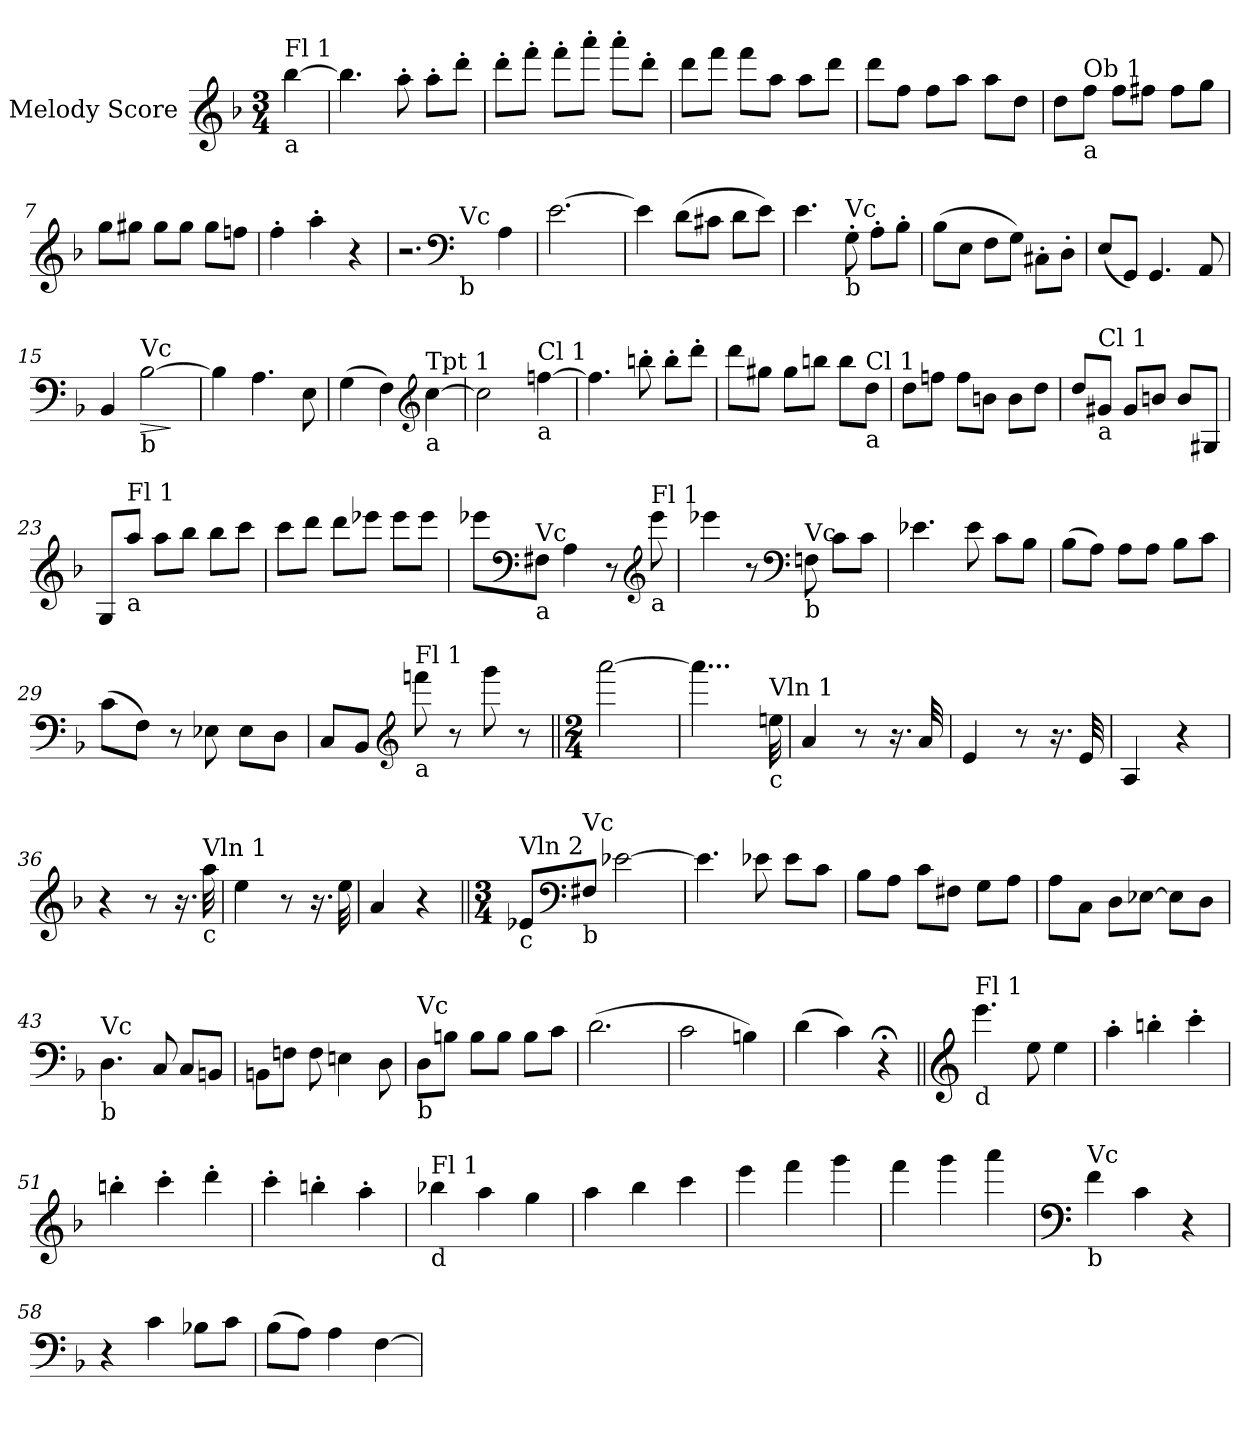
**kern	**dynam
*part1	*part1
*staff1	*staff1
*I"Melody Score	*
*k[b-]	*
*M3/4	*
*MM198	*
=1	=1
!LO:TX:a:t=Fl 1	!
!LO:TX:b:t=a	!
[4bb-\	.
=2	=2
4.bb-\]	.
8aa'\	.
8aa'\L	.
8ddd'\J	.
=3	=3
8ddd'\L	.
8fff'\J	.
8fff'\L	.
8aaa'\J	.
8aaa'\L	.
8ddd'\J	.
=4	=4
8ddd\L	.
8fff\J	.
8fff\L	.
8aa\J	.
8aa\L	.
8ddd\J	.
=5	=5
8ddd\L	.
8ff\J	.
8ff\L	.
8aa\J	.
8aa\L	.
8dd\J	.
=6	=6
8dd\L	.
!LO:TX:a:t=Ob 1	!
!LO:TX:b:t=a	!
8ff\J	.
8ff\L	.
8ff#X\J	.
8ff#\L	.
8gg\J	.
=7	=7
8gg\L	.
8gg#X\J	.
8gg#\L	.
8gg#\J	.
8gg#\L	.
8ffn\J	.
=8	=8
4ff'\	.
4aa'\	.
4r	.
=9	=9
*^	*
2.r	2ryy	.
*clefF4	*	*
!	!LO:TX:a:t=Vc	!
!	!LO:TX:b:t=b	!
.	2ryy	.
4A\	.	.
*v	*v	*
=10	=10
[2.e\	.
=11	=11
4e\]	.
(8d\L	.
8c#X\J	.
8d\L	.
8e\J)	.
=12	=12
4.e\	.
!LO:TX:a:t=Vc	!
!LO:TX:b:t=b	!
8G'\	.
8A'\L	.
8B-'\J	.
=13	=13
(8B-\L	.
8E\J	.
8F\L	.
8G\J)	.
8C#X'\L	.
8D'\J	.
=14	=14
(8E/L	.
8GG/J)	.
4.GG/	.
8AA/	.
=15	=15
4BB-/	.
!LO:TX:a:t=Vc	!
!LO:TX:b:t=b	!
!	!LO:HP:b
[2B-\	>
.	]
=16	=16
4B-\]	.
4.A\	.
8E\	.
=17	=17
(4G\	.
4F\)	.
*clefG2	*
!LO:TX:a:t=Tpt 1	!
!LO:TX:b:t=a	!
[4cc\	.
=18	=18
2cc\]	.
!LO:TX:a:t=Cl 1	!
!LO:TX:b:t=a	!
[4ffn\	.
=19	=19
4.ff\]	.
8bb'\	.
8bb'\L	.
8ddd'\J	.
=20	=20
8ddd\L	.
8gg#X\J	.
8gg#\L	.
8bb\J	.
8bb\L	.
!LO:TX:a:t=Cl 1	!
!LO:TX:b:t=a	!
8dd\J	.
=21	=21
8dd\L	.
8ffn\J	.
8ff\L	.
8b\J	.
8b\L	.
8dd\J	.
=22	=22
8dd/L	.
!LO:TX:a:t=Cl 1	!
!LO:TX:b:t=a	!
8g#X/J	.
8g#/L	.
8b/J	.
8b/L	.
8G#X/J	.
=23	=23
8G/L	.
!LO:TX:a:t=Fl 1	!
!LO:TX:b:t=a	!
8aa/J	.
8aa\L	.
8bb-\J	.
8bb-\L	.
8ccc\J	.
=24	=24
8ccc\L	.
8ddd\J	.
8ddd\L	.
8eee-X\J	.
8eee-\L	.
8eee-\J	.
=25	=25
8eee-X\L	.
*clefF4	*
!LO:TX:a:t=Vc	!
!LO:TX:b:t=a	!
8F#X\J	.
4A\	.
8r	.
*clefG2	*
!LO:TX:a:t=Fl 1	!
!LO:TX:b:t=a	!
8eee-\	.
=26	=26
4eee-X\	.
8r	.
*clefF4	*
!LO:TX:a:t=Vc	!
!LO:TX:b:t=b	!
8Fn\	.
8c\L	.
8c\J	.
=27	=27
4.e-X\	.
8e-\	.
8c\L	.
8B-\J	.
=28	=28
(8B-\L	.
8A\J)	.
8A\L	.
8A\J	.
8B-\L	.
8c\J	.
=29	=29
(8c\L	.
8F\J)	.
8r	.
8E-X\	.
8E-\L	.
8D\J	.
=30	=30
8C/L	.
8BB-/J	.
*clefG2	*
!LO:TX:a:t=Fl 1	!
!LO:TX:b:t=a	!
8fffn\	.
8r	.
8ggg\	.
8r	.
=31||	=31||
*M2/4	*
*MM88	*
[2aaa\	.
=32	=32
4...aaa\]	.
!LO:TX:a:t=Vln 1	!
!LO:TX:b:t=c	!
32een\	.
=33	=33
4a/	.
8r	.
16.r	.
32a/	.
=34	=34
4e/	.
8r	.
16.r	.
32e/	.
=35	=35
4A/	.
4r	.
=36	=36
4r	.
8r	.
16.r	.
!LO:TX:a:t=Vln 1	!
!LO:TX:b:t=c	!
32aa\	.
=37	=37
4ee\	.
8r	.
16.r	.
32ee\	.
=38	=38
4a/	.
4r	.
=39||	=39||
*M3/4	*
!LO:TX:a:t=Vln 2	!
!LO:TX:b:t=c	!
8e-X/L	.
*clefF4	*
!LO:TX:a:t=Vc	!
!LO:TX:b:t=b	!
8F#/J	.
[2e-X\	.
=40	=40
4.e-\]	.
8e-X\	.
8e-\L	.
8c\J	.
=41	=41
8B-\L	.
8A\J	.
8c\L	.
8F#X\J	.
8G\L	.
8A\J	.
=42	=42
8A\L	.
8C\J	.
8D\L	.
[8E-X\J	.
8E-\L]	.
8D\J	.
=43	=43
!LO:TX:a:t=Vc	!
!LO:TX:b:t=b	!
4.D\	.
8C/	.
8C/L	.
8BBn/J	.
=44	=44
8BBn\L	.
8Fn\J	.
8F\	.
4En\	.
8D\	.
=45	=45
!LO:TX:a:t=Vc	!
!LO:TX:b:t=b	!
8D\L	.
8Bn\J	.
8B\L	.
8B\J	.
8B\L	.
8c\J	.
=46	=46
(2.d\	.
=47	=47
2c\	.
4Bn\)	.
=48	=48
(4d\	.
4c\)	.
4r;<	.
=49||	=49||
*clefG2	*
!LO:TX:a:t=Fl 1	!
!LO:TX:b:t=d	!
4.eee\	.
8ee\	.
4ee\	.
=50	=50
4aa'\	.
4bbn'\	.
4ccc'\	.
=51	=51
4bbn'\	.
4ccc'\	.
4ddd'\	.
=52	=52
4ccc'\	.
4bbn'\	.
4aa'\	.
=53	=53
!LO:TX:a:t=Fl 1	!
!LO:TX:b:t=d	!
4bb-X\	.
4aa\	.
4gg\	.
=54	=54
4aa\	.
4bb-\	.
4ccc\	.
=55	=55
4eee\	.
4fff\	.
4ggg\	.
=56	=56
4fff\	.
4ggg\	.
4aaa\	.
=57	=57
*clefF4	*
!LO:TX:a:t=Vc	!
!LO:TX:b:t=b	!
4f\	.
4c\	.
4r	.
=58	=58
4r	.
4c\	.
8B-X\L	.
8c\J	.
=59	=59
(8B-\L	.
8A\J)	.
4A\	.
[4F\	.
=	=
*-	*-
